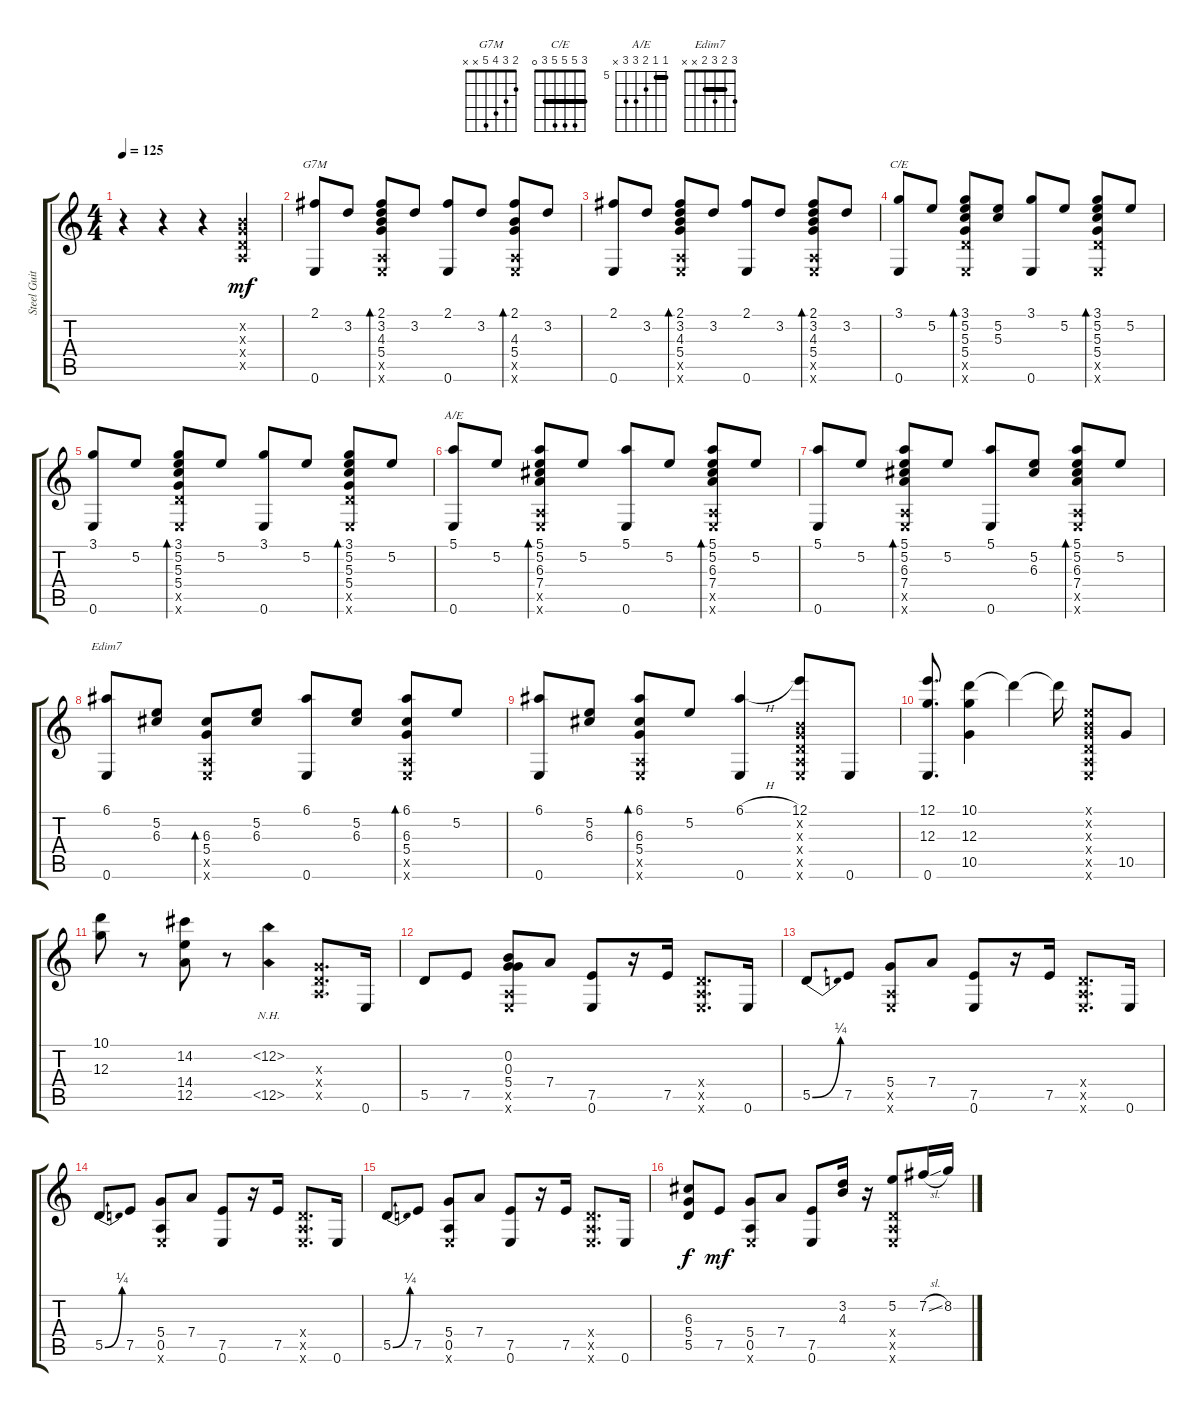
\track ("Steel Guitar" "Steel Guit") {instrument acousticguitarsteel}
\staff {score tabs}
\tuning (E4 B3 G3 D3 A2 E2) {hide}
\chord ("G7M" 2 3 4 5 x x)
\chord ("C/E" 3 5 5 5 3 0) {barre 3}
\chord ("A/E" 5 5 6 7 7 x) {firstfret 5 barre 5}
\chord ("Edim7" 3 2 3 2 x x) {barre 2}
\ts (4 4)
\tempo 125
\clef g2
\ks c
r.4{dy mf instrument acousticguitarsteel} r.4 r.4 (0.2{x} 0.3{x} 0.4{x} 0.5{x}).4 |
(2.1 0.6).8{ch "G7M"} 3.2.8 (2.1 3.2 4.3 5.4 0.5{x} 0.6{x}).8{bd 30} 3.2.8 (2.1 0.6).8 3.2.8 (2.1 4.3 5.4 0.5{x} 0.6{x}).8{bd 30} 3.2.8 |
(2.1 0.6).8 3.2.8 (2.1 3.2 4.3 5.4 0.5{x} 0.6{x}).8{bd 30} 3.2.8 (2.1 0.6).8 3.2.8 (2.1 3.2 4.3 5.4 0.5{x} 0.6{x}).8{bd 30} 3.2.8 |
(3.1 0.6).8{ch "C/E"} 5.2.8 (3.1 5.2 5.3 5.4 5.5{x} 0.6{x}).8{bd 30} (5.2 5.3).8 (3.1 0.6).8 5.2.8 (3.1 5.2 5.3 5.4 5.5{x} 0.6{x}).8{bd 30} 5.2.8 |
(3.1 0.6).8 5.2.8 (3.1 5.2 5.3 5.4 5.5{x} 0.6{x}).8{bd 30} 5.2.8 (3.1 0.6).8 5.2.8 (3.1 5.2 5.3 5.4 5.5{x} 0.6{x}).8{bd 30} 5.2.8 |
(5.1 0.6).8{ch "A/E"} 5.2.8 (5.1 5.2 6.3 7.4 0.5{x} 0.6{x}).8{bd 30} 5.2.8 (5.1 0.6).8 5.2.8 (5.1 5.2 6.3 7.4 0.5{x} 0.6{x}).8{bd 30} 5.2.8 |
(5.1 0.6).8 5.2.8 (5.1 5.2 6.3 7.4 0.5{x} 0.6{x}).8{bd 30} 5.2.8 (5.1 0.6).8 (5.2 6.3).8 (5.1 5.2 6.3 7.4 0.5{x} 0.6{x}).8{bd 30} 5.2.8 |
(6.1 0.6).8{ch "Edim7"} (5.2 6.3).8 (6.3 5.4 0.5{x} 0.6{x}).8{bd 30} (5.2 6.3).8 (6.1 0.6).8 (5.2 6.3).8 (6.1 6.3 5.4 0.5{x} 0.6{x}).8{bd 30} 5.2.8 |
(6.1 0.6).8 (5.2 6.3).8 (6.1 6.3 5.4 0.5{x} 0.6{x}).8{bd 30} 5.2.8 (6.1{h} 0.6).4 (12.1 0.2{x} 0.3{x} 0.4{x} 0.5{x} 0.6{x}).8 0.6.8 |
(12.1 12.3 0.6).8{d} (10.1 12.3 10.5).4 10.1{t}.4 10.1{t}.16 (0.1{x} 0.2{x} 0.3{x} 0.4{x} 0.5{x} 0.6{x}).8 10.5.8 |
(10.1 12.3).8 r.8 (14.2 14.4 12.5).8 r.8 (12.2{nh} 12.5{nh}).4 (0.3{x} 0.4{x} 0.5{x}).8{d} 0.6.16 |
5.5.8 7.5.8 (0.2 0.3 5.4 0.5{x} 0.6{x}).8 7.4.8 (7.5 0.6).8 r.16 7.5.16 (0.4{x} 0.5{x} 0.6{x}).8{d} 0.6.16 |
5.5{be (bend 0 0 60 1)}.8 7.5.8 (5.4 0.5{x} 0.6{x}).8 7.4.8 (7.5 0.6).8 r.16 7.5.16 (0.4{x} 0.5{x} 0.6{x}).8{d} 0.6.16 |
5.5{be (bend 0 0 60 1)}.8 7.5.8 (5.4 0.5 0.6{x}).8 7.4.8 (7.5 0.6).8 r.16 7.5.16 (0.4{x} 0.5{x} 0.6{x}).8{d} 0.6.16 |
5.5{be (bend 0 0 60 1)}.8 7.5.8 (5.4 0.5 0.6{x}).8 7.4.8 (7.5 0.6).8 r.16 7.5.16 (0.4{x} 0.5{x} 0.6{x}).8{d} 0.6.16 |
(6.3 5.4 5.5).8{dy f} 7.5.8{dy mf} (5.4 0.5 0.6{x}).8 7.4.8 (7.5 0.6).8 (3.2 4.3).16 r.16 (5.2 0.4{x} 0.5{x} 0.6{x}).8 7.2{sl}.16 8.2.16
